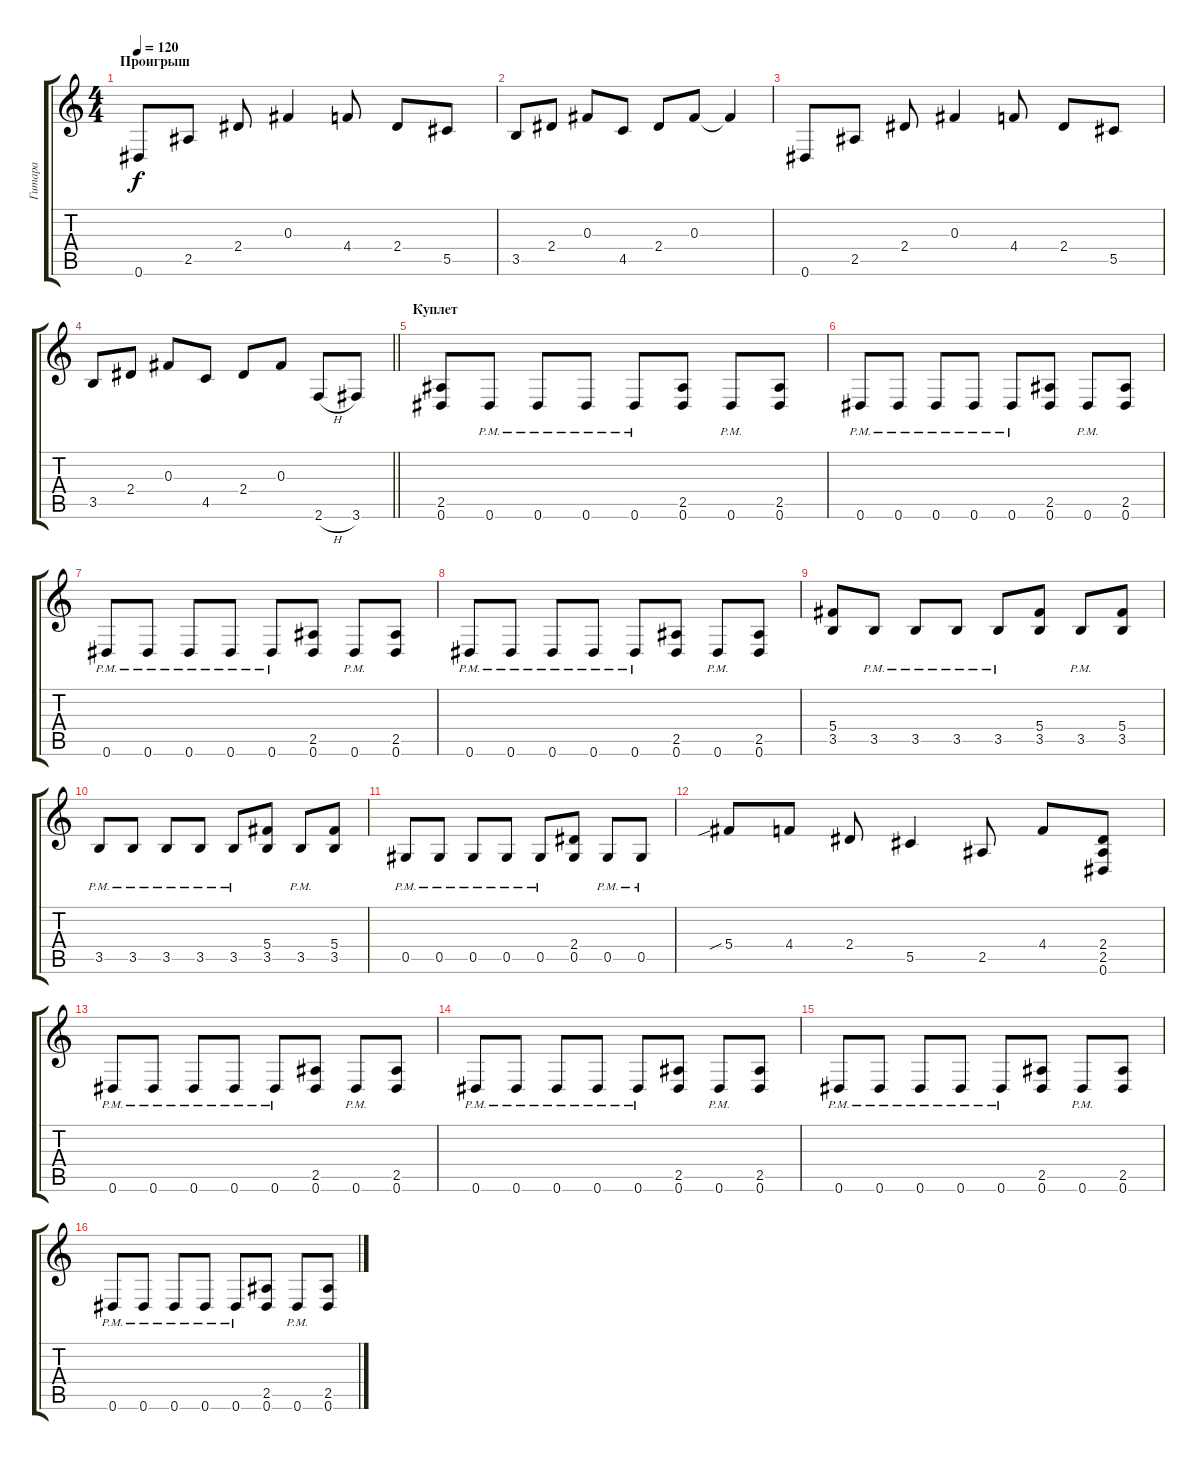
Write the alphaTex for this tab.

\track ("Гитара" "Гитара") {instrument distortionguitar}
\staff {score tabs}
\tuning (Eb4 Bb3 Gb3 Db3 Ab2 Eb2) {hide}
\ts (4 4)
\section ("" "Проигрыш")
\tempo 120
\clef g2
\ks c
0.6.8{dy f} 2.5.8 2.4.8 0.3.4 4.4.8 2.4.8 5.5.8 |
3.5.8 2.4.8 0.3.8 4.5.8 2.4.8 0.3.8 0.3{t}.4 |
0.6.8 2.5.8 2.4.8 0.3.4 4.4.8 2.4.8 5.5.8 |
\barLineRight lightlight
3.5.8 2.4.8 0.3.8 4.5.8 2.4.8 0.3.8 2.6{h}.8 3.6.8 |
\section ("" "Куплет")
(2.5 0.6).8 0.6{pm}.8 0.6{pm}.8 0.6{pm}.8 0.6{pm}.8 (2.5 0.6).8 0.6{pm}.8 (2.5 0.6).8 |
0.6{pm}.8 0.6{pm}.8 0.6{pm}.8 0.6{pm}.8 0.6{pm}.8 (2.5 0.6).8 0.6{pm}.8 (2.5 0.6).8 |
0.6{pm}.8 0.6{pm}.8 0.6{pm}.8 0.6{pm}.8 0.6{pm}.8 (2.5 0.6).8 0.6{pm}.8 (2.5 0.6).8 |
0.6{pm}.8 0.6{pm}.8 0.6{pm}.8 0.6{pm}.8 0.6{pm}.8 (2.5 0.6).8 0.6{pm}.8 (2.5 0.6).8 |
(5.4 3.5).8 3.5{pm}.8 3.5{pm}.8 3.5{pm}.8 3.5{pm}.8 (5.4 3.5).8 3.5{pm}.8 (5.4 3.5).8 |
3.5{pm}.8 3.5{pm}.8 3.5{pm}.8 3.5{pm}.8 3.5{pm}.8 (5.4 3.5).8 3.5{pm}.8 (5.4 3.5).8 |
0.5{pm}.8 0.5{pm}.8 0.5{pm}.8 0.5{pm}.8 0.5{pm}.8 (2.4 0.5).8 0.5{pm}.8 0.5{pm}.8 |
5.4{sib}.8 4.4.8 2.4.8 5.5.4 2.5.8 4.4.8 (2.4 2.5 0.6).8 |
0.6{pm}.8 0.6{pm}.8 0.6{pm}.8 0.6{pm}.8 0.6{pm}.8 (2.5 0.6).8 0.6{pm}.8 (2.5 0.6).8 |
0.6{pm}.8 0.6{pm}.8 0.6{pm}.8 0.6{pm}.8 0.6{pm}.8 (2.5 0.6).8 0.6{pm}.8 (2.5 0.6).8 |
0.6{pm}.8 0.6{pm}.8 0.6{pm}.8 0.6{pm}.8 0.6{pm}.8 (2.5 0.6).8 0.6{pm}.8 (2.5 0.6).8 |
0.6{pm}.8 0.6{pm}.8 0.6{pm}.8 0.6{pm}.8 0.6{pm}.8 (2.5 0.6).8 0.6{pm}.8 (2.5 0.6).8
